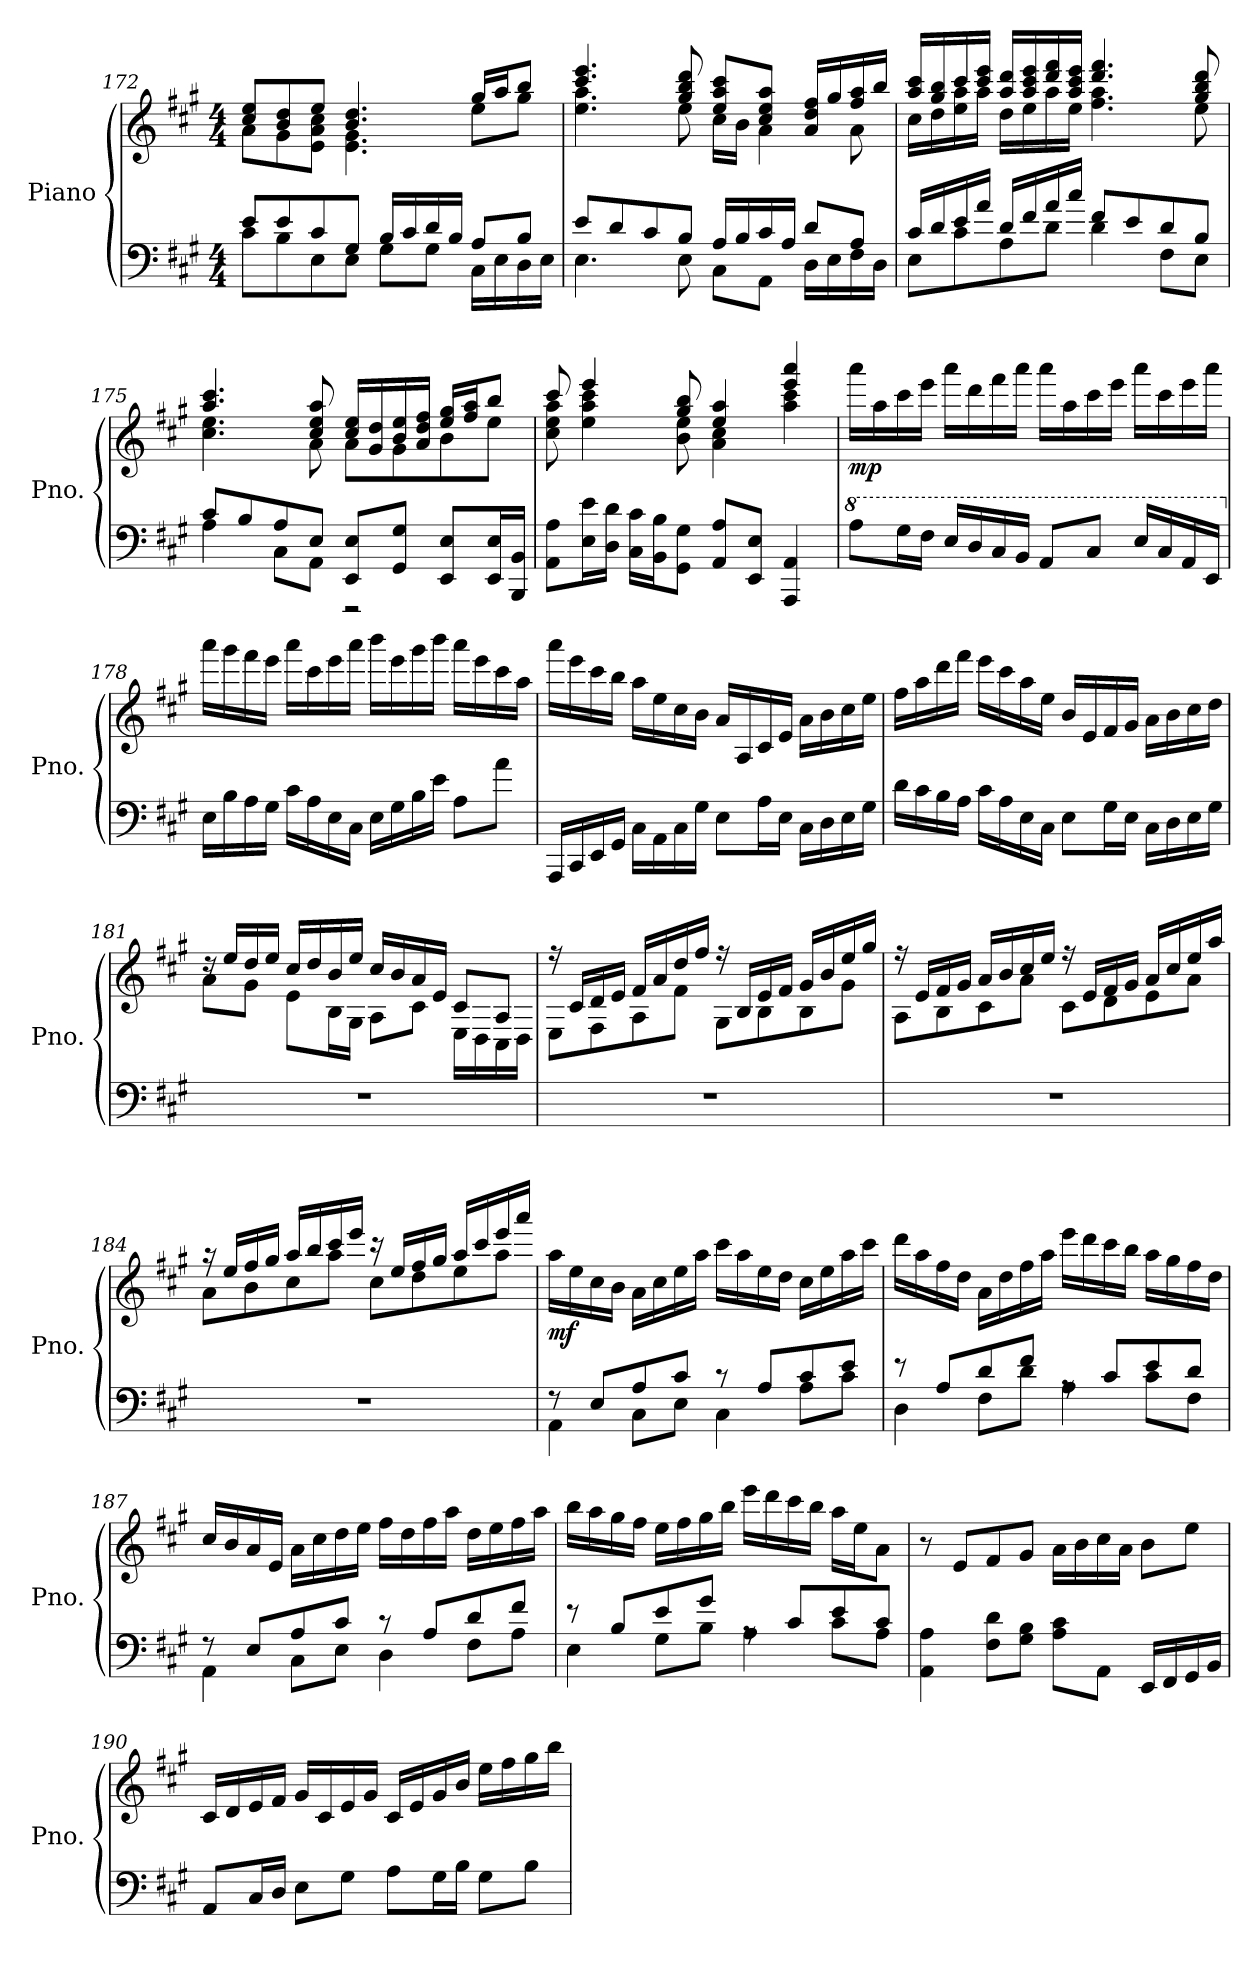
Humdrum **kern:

**kern	**kern	**dynam
*part1	*part1	*part1
*staff2	*staff1	*staff1/2
*I"Piano	*	*
*I'Pno.	*	*
!!LO:LB:g=z
*clefF4	*clefG2	*
*k[f#c#g#]	*k[f#c#g#]	*
*M4/4	*M4/4	*
=172	=172	=172
*^	*^	*
8e/L	8c#\L	8cc#/ 8ee/L	8a\L	.
8e/	8B\	8b/ 8dd/	8g#\	.
8c#/	8E\	8ee/J	8e\ 8a\ 8cc#\J	.
8G#/J	8E\J	4.b/ 4.dd/	4.e\ 4.g#\	.
16B/LL	8G#\L	.	.	.
16c#/	.	.	.	.
16d/	8G#\J	.	.	.
16B/JJ	.	.	.	.
8A/L	16C#\LL	16gg#/LL	8ee\L	.
.	16E\	16aa/J	.	.
8B/J	16D\	8bb/J	8gg#\J	.
.	16E\JJ	.	.	.
=173	=173	=173	=173	=173
8e/L	4.E\	4.ccc#/ 4.eee/	4.ee\ 4.aa\	.
8d/	.	.	.	.
8c#/	.	.	.	.
8B/J	8E\	8gg#/ 8bb/ 8ddd/	8ee\	.
16A/LL	8C#\L	8ee/ 8aa/ 8ccc#/L	16cc#\LL	.
16B/	.	.	16b\JJ	.
16c#/	8AA\J	8cc#/ 8ee/ 8aa/J	4a\	.
16A/JJ	.	.	.	.
8d/L	16D\LL	16a/ 16dd/ 16ff#/LL	.	.
.	16E\	16gg#/	.	.
8A/J	16F#\	16ff#/ 16aa/	8a\	.
.	16D\JJ	16bb/JJ	.	.
!!LO:LB:g=z	!!
=174	=174	=174	=174	=174
16c#/LL	8E\L	16aa/ 16ccc#/LL	16cc#\LL	.
16d/	.	16gg#/ 16bb/	16dd\	.
16e/	8c#\	16ccc#/	16ee\ 16aa\	.
16a/JJ	.	16ccc#/ 16eee/JJ	16aa\JJ	.
16d/LL	8A\	16aa/ 16ddd/LL	16dd\LL	.
16f#/	.	16aa/ 16ccc#/ 16eee/	16ee\	.
16a/	8d\J	16ddd/ 16fff#/	16aa\	.
16cc#/JJ	.	16aa/ 16ccc#/ 16eee/JJ	16ee\JJ	.
8f#/L	4d\	4.ddd/ 4.fff#/	4.ff#\ 4.aa\	.
8e/	.	.	.	.
8d/	8F#\L	.	.	.
8B/J	8E\J	8gg#/ 8bb/ 8ddd/	8ee\	.
=175	=175	=175	=175	=175
8c#/L	4A\	4.aa/ 4.ccc#/	4.cc#\ 4.ee\	.
8B/	.	.	.	.
8A/	8C#\L	.	.	.
8E/J	8AA\J	8cc#/ 8ee/ 8aa/	8a\	.
8EE/ 8E/L	2r	16cc#/ 16ee/LL	8a\L	.
.	.	16g#/ 16dd/	.	.
8GG#/ 8G#/J	.	16b/ 16ee/	8g#\	.
.	.	16a/ 16dd/ 16ff#/JJ	.	.
8EE/ 8E/L	.	16ee/ 16gg#/LL	8b\	.
.	.	16ff#/ 16aa/J	.	.
16EE/ 16E/L	.	8bb/J	8ee\J	.
16BBB/ 16BB/JJ	.	.	.	.
*v	*v	*	*	*
=176	=176	=176	=176
8AA\ 8A\L	8ccc#/	8cc#\ 8ee\ 8aa\	.
16E\ 16e\L	4eee/	4ee\ 4aa\ 4ccc#\	.
16D\ 16d\JJ	.	.	.
16C#\ 16c#\LL	.	.	.
16BB\ 16B\J	.	.	.
8GG#\ 8G#\J	8gg#/ 8bb/	8b\ 8ee\	.
8AA/ 8A/L	4ee/ 4aa/	4a\ 4cc#\	.
8EE/ 8E/J	.	.	.
4AAA/ 4AA/	4eee/ 4aaa/	4aa\ 4ccc#\	.
*	*v	*v	*
!!LO:LB:g=z
=177	=177	=177
*8va	*	*
*	*^	*
!	!	!	!LO:DY:b
*	*v	*v	*
8a\L	16aaa\LL	mp
.	16aa\	.
16g#\L	16ccc#\	.
16f#\JJ	16eee\JJ	.
16e/LL	16aaa\LL	.
16d/	16ddd\	.
16c#/	16fff#\	.
16B/JJ	16aaa\JJ	.
8A/L	16aaa\LL	.
.	16aa\	.
8c#/J	16ccc#\	.
.	16eee\JJ	.
16e/LL	16aaa\LL	.
16c#/	16ccc#\	.
16A/	16eee\	.
16E/JJ	16aaa\JJ	.
=178	=178	=178
*X8va	*	*
16E\LL	16aaa\LL	.
16B\	16ggg#\	.
16A\	16fff#\	.
16G#\JJ	16eee\JJ	.
16c#\LL	16aaa\LL	.
16A\	16ccc#\	.
16E\	16eee\	.
16C#\JJ	16aaa\JJ	.
16E\LL	16bbb\LL	.
16G#\	16eee\	.
16B\	16ggg#\	.
16e\JJ	16bbb\JJ	.
8A\L	16aaa\LL	.
.	16eee\	.
8a\J	16ccc#\	.
.	16aa\JJ	.
!!LO:PB:g=z
=179	=179	=179
16AAA/LL	16aaa\LL	.
16CC#/	16eee\	.
16EE/	16ccc#\	.
16GG#/JJ	16bb\JJ	.
16C#\LL	16aa\LL	.
16AA\	16ee\	.
16C#\	16cc#\	.
16G#\JJ	16b\JJ	.
8E\L	16a/LL	.
.	16A/	.
16A\L	16c#/	.
16E\JJ	16e/JJ	.
16C#\LL	16a\LL	.
16D\	16b\	.
16E\	16cc#\	.
16G#\JJ	16ee\JJ	.
=180	=180	=180
16d\LL	16ff#\LL	.
16c#\	16aa\	.
16B\	16ddd\	.
16A\JJ	16fff#\JJ	.
16c#\LL	16eee\LL	.
16A\	16ccc#\	.
16E\	16aa\	.
16C#\JJ	16ee\JJ	.
8E\L	16b/LL	.
.	16e/	.
16G#\L	16f#/	.
16E\JJ	16g#/JJ	.
16C#\LL	16a\LL	.
16D\	16b\	.
16E\	16cc#\	.
16G#\JJ	16dd\JJ	.
!!LO:LB:g=z
=181	=181	=181
*	*^	*
1r	16rdd	8a\L	.
.	16ee/LL	.	.
.	16dd/	8g#\J	.
.	16ee/JJ	.	.
.	16cc#/LL	8e\L	.
.	16dd/	.	.
.	16b/	16B\L	.
.	16ee/JJ	16G#\JJ	.
.	16cc#/LL	8A\L	.
.	16b/	.	.
.	16a/	8c#\J	.
.	16e/JJ	.	.
.	8c#/L	16E\LL	.
.	.	16D\	.
.	8A/J	16C#\	.
.	.	16D\JJ	.
=182	=182	=182	=182
1r	16r	8E\L	.
.	16c#/LL	.	.
.	16d/	8F#\	.
.	16e/JJ	.	.
.	16f#/LL	8A\	.
.	16a/	.	.
.	16dd/	8f#\J	.
.	16ff#/JJ	.	.
.	16r	8G#\L	.
.	16B/LL	.	.
.	16e/	8B\	.
.	16f#/JJ	.	.
.	16g#/LL	8B\	.
.	16b/	.	.
.	16ee/	8g#\J	.
.	16gg#/JJ	.	.
!!LO:LB:g=z	!!
=183	=183	=183	=183
1r	16r	8A\L	.
.	16e/LL	.	.
.	16f#/	8B\	.
.	16g#/JJ	.	.
.	16a/LL	8c#\	.
.	16b/	.	.
.	16cc#/	8a\J	.
.	16ee/JJ	.	.
.	16r	8c#\L	.
.	16e/LL	.	.
.	16f#/	8d\	.
.	16g#/JJ	.	.
.	16a/LL	8e\	.
.	16cc#/	.	.
.	16ee/	8a\J	.
.	16aa/JJ	.	.
=184	=184	=184	=184
1r	16r	8a\L	.
.	16ee/LL	.	.
.	16ff#/	8b\	.
.	16gg#/JJ	.	.
.	16aa/LL	8cc#\	.
.	16bb/	.	.
.	16ccc#/	8aa\J	.
.	16eee/JJ	.	.
.	16r	8cc#\L	.
.	16ee/LL	.	.
.	16ff#/	8dd\	.
.	16gg#/JJ	.	.
.	16aa/LL	8ee\	.
.	16ccc#/	.	.
.	16eee/	8aa\J	.
.	16aaa/JJ	.	.
*	*v	*v	*
!!LO:LB:g=z
=185	=185	=185
*^	*	*
!	!	!	!LO:DY:b
8r	4AA\	16aa\LL	mf
.	.	16ee\	.
8E/L	.	16cc#\	.
.	.	16b\JJ	.
8A/	8C#\L	16a\LL	.
.	.	16cc#\	.
8c#/J	8E\J	16ee\	.
.	.	16aa\JJ	.
8r	4C#\	16ccc#\LL	.
.	.	16aa\	.
8A/L	.	16ee\	.
.	.	16dd\JJ	.
8c#/	8A\L	16cc#\LL	.
.	.	16ee\	.
8e/J	8c#\J	16aa\	.
.	.	16ccc#\JJ	.
=186	=186	=186	=186
8r	4D\	16ddd\LL	.
.	.	16aa\	.
8A/L	.	16ff#\	.
.	.	16dd\JJ	.
8d/	8F#\L	16a\LL	.
.	.	16dd\	.
8f#/J	8d\J	16ff#\	.
.	.	16aa\JJ	.
8rA	4A\	16eee\LL	.
.	.	16ddd\	.
8c#/L	.	16ccc#\	.
.	.	16bb\JJ	.
8e/	8c#\L	16aa\LL	.
.	.	16gg#\	.
8d/J	8F#\J	16ff#\	.
.	.	16dd\JJ	.
!!LO:LB:g=z
=187	=187	=187	=187
8r	4AA\	16cc#/LL	.
.	.	16b/	.
8E/L	.	16a/	.
.	.	16e/JJ	.
8A/	8C#\L	16a\LL	.
.	.	16cc#\	.
8c#/J	8E\J	16dd\	.
.	.	16ee\JJ	.
8r	4D\	16ff#\LL	.
.	.	16dd\	.
8A/L	.	16ff#\	.
.	.	16aa\JJ	.
8d/	8F#\L	16dd\LL	.
.	.	16ee\	.
8f#/J	8A\J	16ff#\	.
.	.	16aa\JJ	.
=188	=188	=188	=188
8r	4E\	16bb\LL	.
.	.	16aa\	.
8B/L	.	16gg#\	.
.	.	16ff#\JJ	.
8e/	8G#\L	16ee\LL	.
.	.	16ff#\	.
8g#/J	8B\J	16gg#\	.
.	.	16bb\JJ	.
8rA	4A\	16eee\LL	.
.	.	16ddd\	.
8c#/L	.	16ccc#\	.
.	.	16bb\JJ	.
8e/	8c#\L	16aa\LL	.
.	.	16ee\J	.
8c#/J	8A\J	8a\J	.
*v	*v	*	*
=189	=189	=189
4AA\ 4A\	8r	.
.	8e/L	.
8F#\ 8d\L	8f#/	.
8G#\ 8B\J	8g#/J	.
8A\ 8c#\L	16a\LL	.
.	16b\	.
8AA\J	16cc#\	.
.	16a\JJ	.
16EE/LL	8b\L	.
16FF#/	.	.
16GG#/	8ee\J	.
16BB/JJ	.	.
!!LO:LB:g=z
=190	=190	=190
8AA/L	16c#/LL	.
.	16d/	.
16C#/L	16e/	.
16D/JJ	16f#/JJ	.
8E\L	16g#/LL	.
.	16c#/	.
8G#\J	16e/	.
.	16g#/JJ	.
8A\L	16c#/LL	.
.	16e/	.
16G#\L	16g#/	.
16B\JJ	16b/JJ	.
8G#\L	16ee\LL	.
.	16ff#\	.
8B\J	16gg#\	.
.	16bb\JJ	.
=	=	=
*-	*-	*-
